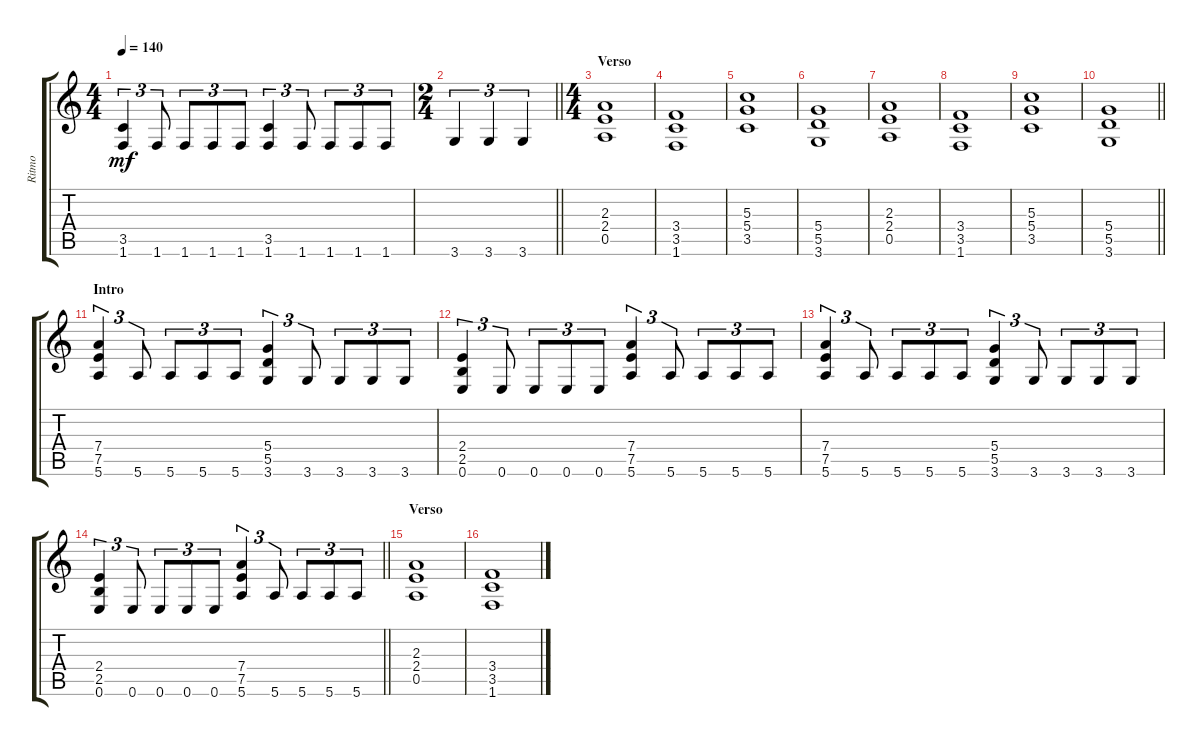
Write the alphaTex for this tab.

\track ("Ritmo" "Ritmo") {instrument distortionguitar}
\staff {score tabs}
\tuning (E4 B3 G3 D3 A2 E2) {hide}
\ts (4 4)
\tempo 140
\clef g2
\ks c
(3.5 1.6).4{tu (3 2) dy mf} 1.6.8{tu (3 2)} 1.6.8{tu (3 2)} 1.6.8{tu (3 2)} 1.6.8{tu (3 2)} (3.5 1.6).4{tu (3 2)} 1.6.8{tu (3 2)} 1.6.8{tu (3 2)} 1.6.8{tu (3 2)} 1.6.8{tu (3 2)} |
\ts (2 4)
\barLineRight lightlight
3.6.4{tu (3 2)} 3.6.4{tu (3 2)} 3.6.4{tu (3 2)} |
\ts (4 4)
\section ("" "Verso")
(2.3 2.4 0.5).1 |
(3.4 3.5 1.6).1 |
(5.3 5.4 3.5).1 |
(5.4 5.5 3.6).1 |
(2.3 2.4 0.5).1 |
(3.4 3.5 1.6).1 |
(5.3 5.4 3.5).1 |
\barLineRight lightlight
(5.4 5.5 3.6).1 |
\section ("" "Intro")
(7.4 7.5 5.6).4{tu (3 2)} 5.6.8{tu (3 2)} 5.6.8{tu (3 2)} 5.6.8{tu (3 2)} 5.6.8{tu (3 2)} (5.4 5.5 3.6).4{tu (3 2)} 3.6.8{tu (3 2)} 3.6.8{tu (3 2)} 3.6.8{tu (3 2)} 3.6.8{tu (3 2)} |
(2.4 2.5 0.6).4{tu (3 2)} 0.6.8{tu (3 2)} 0.6.8{tu (3 2)} 0.6.8{tu (3 2)} 0.6.8{tu (3 2)} (7.4 7.5 5.6).4{tu (3 2)} 5.6.8{tu (3 2)} 5.6.8{tu (3 2)} 5.6.8{tu (3 2)} 5.6.8{tu (3 2)} |
(7.4 7.5 5.6).4{tu (3 2)} 5.6.8{tu (3 2)} 5.6.8{tu (3 2)} 5.6.8{tu (3 2)} 5.6.8{tu (3 2)} (5.4 5.5 3.6).4{tu (3 2)} 3.6.8{tu (3 2)} 3.6.8{tu (3 2)} 3.6.8{tu (3 2)} 3.6.8{tu (3 2)} |
\barLineRight lightlight
(2.4 2.5 0.6).4{tu (3 2)} 0.6.8{tu (3 2)} 0.6.8{tu (3 2)} 0.6.8{tu (3 2)} 0.6.8{tu (3 2)} (7.4 7.5 5.6).4{tu (3 2)} 5.6.8{tu (3 2)} 5.6.8{tu (3 2)} 5.6.8{tu (3 2)} 5.6.8{tu (3 2)} |
\section ("" "Verso")
(2.3 2.4 0.5).1 |
(3.4 3.5 1.6).1
